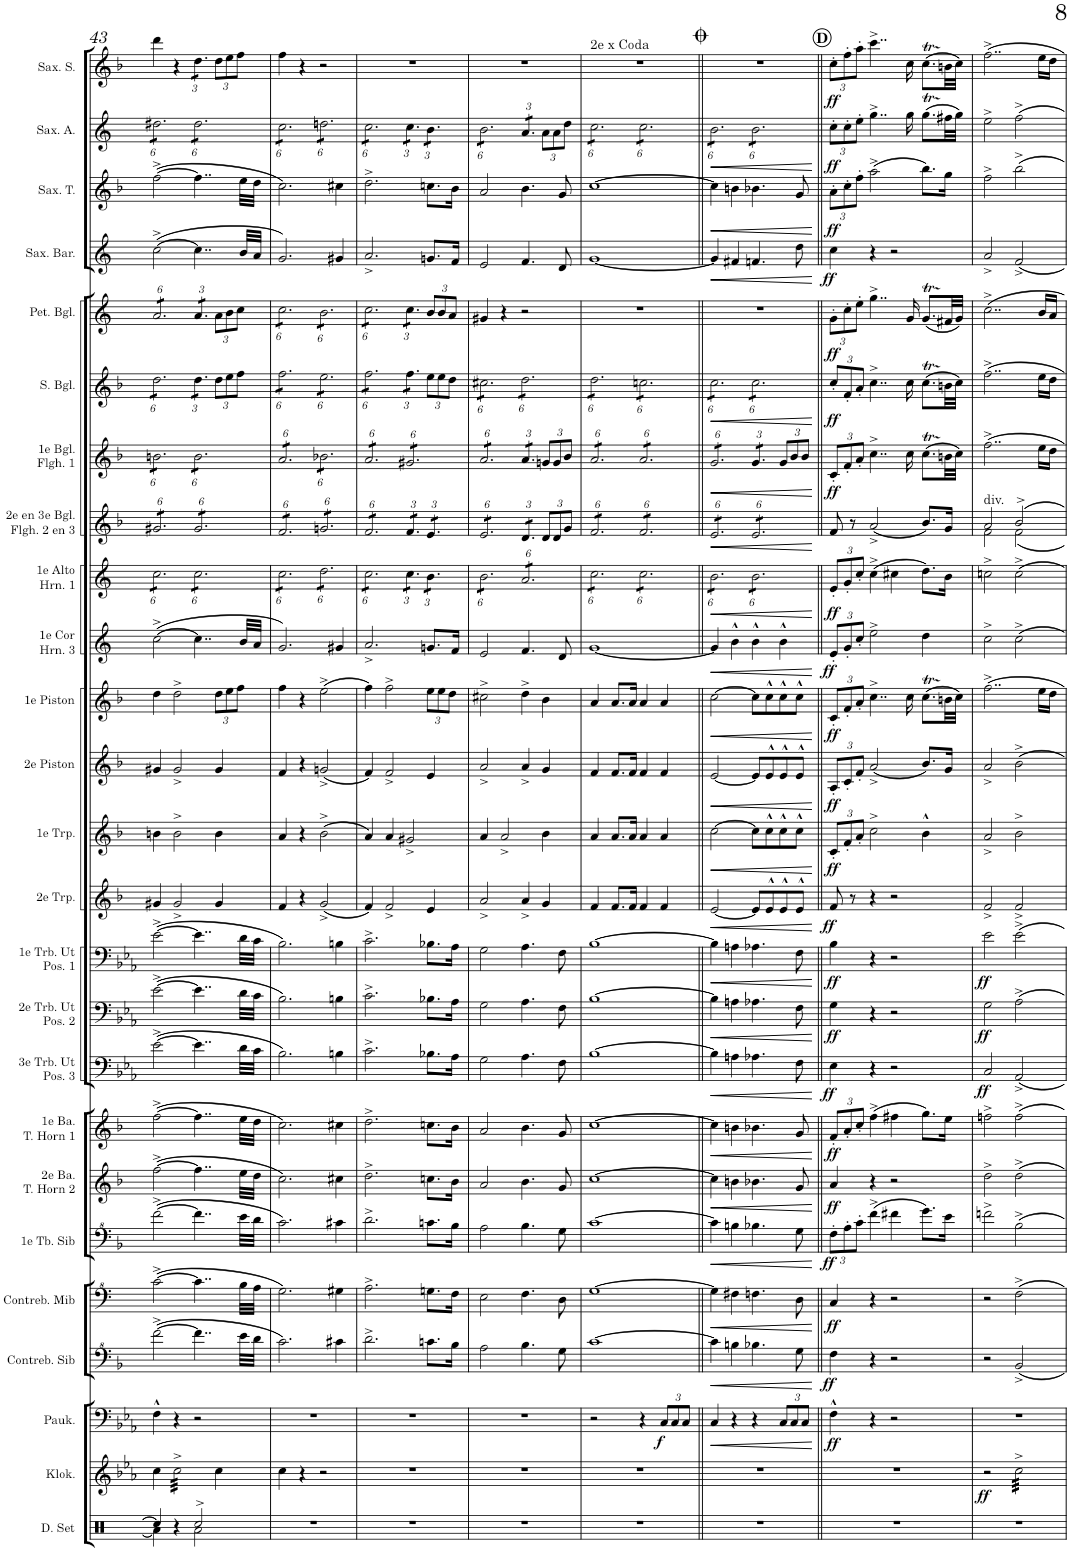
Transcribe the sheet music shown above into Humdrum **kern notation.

**kern	**kern	**dynam	**kern	**dynam	**kern	**dynam	**kern	**dynam	**kern	**dynam	**kern	**dynam	**kern	**dynam	**kern	**dynam	**kern	**dynam	**kern	**dynam	**kern	**dynam	**kern	**dynam	**kern	**dynam	**kern	**dynam	**kern	**dynam	**kern	**dynam	**kern	**dynam	**kern	**dynam	**kern	**dynam	**kern	**dynam	**kern	**dynam	**kern	**dynam	**kern	**dynam	**kern	**dynam
*part25	*part24	*part24	*part23	*part23	*part22	*part22	*part21	*part21	*part20	*part20	*part19	*part19	*part18	*part18	*part17	*part17	*part16	*part16	*part15	*part15	*part14	*part14	*part13	*part13	*part12	*part12	*part11	*part11	*part10	*part10	*part9	*part9	*part8	*part8	*part7	*part7	*part6	*part6	*part5	*part5	*part4	*part4	*part3	*part3	*part2	*part2	*part1	*part1
*staff25	*staff24	*staff24	*staff23	*staff23	*staff22	*staff22	*staff21	*staff21	*staff20	*staff20	*staff19	*staff19	*staff18	*staff18	*staff17	*staff17	*staff16	*staff16	*staff15	*staff15	*staff14	*staff14	*staff13	*staff13	*staff12	*staff12	*staff11	*staff11	*staff10	*staff10	*staff9	*staff9	*staff8	*staff8	*staff7	*staff7	*staff6	*staff6	*staff5	*staff5	*staff4	*staff4	*staff3	*staff3	*staff2	*staff2	*staff1	*staff1
*I"Grote Trom	*I"Tambour	*	*I"Pauken	*	*I"Contrebasse Sib	*	*I"Contrebasse Mib	*	*I"1e Tuba Sib	*	*I"2e Baryton Tenorhorn 2	*	*I"1e Baryton Tenorhorn 1	*	*I"3e Trombone Ut Posaune 3	*	*I"2e Trombone Ut Posaune 2	*	*I"1e Trombone Ut Posaune 1	*	*I"2e Trompet	*	*I"1e Trompet	*	*I"2e Piston	*	*I"1e Piston	*	*I"1e Cor Horn 3	*	*I"1e Alto Horn 1	*	*I"2e en 3e Bugle Flugelhorn 2 en 3	*	*I"1e Bugle Flugelhorn 1	*	*I"Solo Bugle Fanfare	*	*I"Petite Bugle	*	*I"Saxophoon Baryton	*	*I"Saxophoon Tenor	*	*I"Saxophoon Alt	*	*I"Saxophoon Sopraan	*
*	*	*	*I'Pauk.	*	*I'Contreb. Sib	*	*I'Contreb. Mib	*	*I'1e Tb. Sib	*	*I'2e Ba. T. Horn 2	*	*I'1e Ba. T. Horn 1	*	*I'3e Trb. Ut Pos. 3	*	*I'2e Trb. Ut Pos. 2	*	*I'1e Trb. Ut Pos. 1	*	*I'2e Trp.	*	*I'1e Trp.	*	*I'2e Piston	*	*I'1e Piston	*	*I'1e Cor Hrn. 3	*	*I'1e Alto Hrn. 1	*	*I'2e en 3e Bgl. Flgh. 2 en 3	*	*I'1e Bgl. Flgh. 1	*	*I'S. Bgl.	*	*I'Pet. Bgl.	*	*I'Sax. Bar.	*	*I'Sax. T.	*	*I'Sax. A.	*	*I'Sax. S.	*
!!LO:PB:g=z
*clefX	*clefG2	*	*clefF4	*	*clefF^4	*	*clefF^4	*	*clefF^4	*	*clefG2	*	*clefG2	*	*clefF4	*	*clefF4	*	*clefF4	*	*clefG2	*	*clefG2	*	*clefG2	*	*clefG2	*	*clefG2	*	*clefG2	*	*clefG2	*	*clefG2	*	*clefG2	*	*clefG2	*	*clefG2	*	*clefG2	*	*clefG2	*	*clefG2	*
*	*Trd-14c-24	*	*	*	*Trd15c26	*	*Trd12c21	*	*Trd8c14	*	*Trd8c14	*	*Trd8c14	*	*	*	*	*	*	*	*Trd1c2	*	*Trd1c2	*	*Trd1c2	*	*Trd1c2	*	*Trd5c9	*	*Trd5c9	*	*Trd1c2	*	*Trd1c2	*	*Trd1c2	*	*Trd-2c-3	*	*Trd12c21	*	*Trd8c14	*	*Trd5c9	*	*Trd1c2	*
*k[]	*k[b-e-a-]	*	*k[b-e-a-]	*	*k[b-]	*	*k[]	*	*k[b-]	*	*k[b-]	*	*k[b-]	*	*k[b-e-a-]	*	*k[b-e-a-]	*	*k[b-e-a-]	*	*k[b-]	*	*k[b-]	*	*k[b-]	*	*k[b-]	*	*k[]	*	*k[]	*	*k[b-]	*	*k[b-]	*	*k[b-]	*	*k[]	*	*k[]	*	*k[b-]	*	*k[]	*	*k[b-]	*
*M2/2	*M2/2	*	*M2/2	*	*M2/2	*	*M2/2	*	*M2/2	*	*M2/2	*	*M2/2	*	*M2/2	*	*M2/2	*	*M2/2	*	*M2/2	*	*M2/2	*	*M2/2	*	*M2/2	*	*M2/2	*	*M2/2	*	*M2/2	*	*M2/2	*	*M2/2	*	*M2/2	*	*M2/2	*	*M2/2	*	*M2/2	*	*M2/2	*
*met(c|)	*met(c|)	*	*met(c|)	*	*met(c|)	*	*met(c|)	*	*met(c|)	*	*met(c|)	*	*met(c|)	*	*met(c|)	*	*met(c|)	*	*met(c|)	*	*met(c|)	*	*met(c|)	*	*met(c|)	*	*met(c|)	*	*met(c|)	*	*met(c|)	*	*met(c|)	*	*met(c|)	*	*met(c|)	*	*met(c|)	*	*met(c|)	*	*met(c|)	*	*met(c|)	*	*met(c|)	*
=43	=43	=43	=43	=43	=43	=43	=43	=43	=43	=43	=43	=43	=43	=43	=43	=43	=43	=43	=43	=43	=43	=43	=43	=43	=43	=43	=43	=43	=43	=43	=43	=43	=43	=43	=43	=43	=43	=43	=43	=43	=43	=43	=43	=43	=43	=43	=43	=43
*^	*	*	*	*	*	*	*	*	*	*	*	*	*	*	*	*	*	*	*	*	*	*	*	*	*	*	*	*	*	*	*	*	*	*	*	*	*	*	*	*	*	*	*	*	*	*	*	*
*	*	*	*	*	*	*	*	*	*	*	*	*	*	*	*	*	*	*	*	*	*	*	*	*	*	*	*	*	*	*	*	*tremolo	*	*	*	*	*	*	*	*	*	*	*	*	*	*	*	*	*
*	*	*	*	*	*	*	*	*	*	*	*	*	*	*	*	*	*	*	*	*	*	*	*	*	*	*	*	*	*	*	*	*	*	*tremolo	*	*	*	*	*	*	*	*	*	*	*	*	*	*	*
*	*	*	*	*	*	*	*	*	*	*	*	*	*	*	*	*	*	*	*	*	*	*	*	*	*	*	*	*	*	*	*	*	*	*	*	*tremolo	*	*	*	*	*	*	*	*	*	*	*	*	*
*	*	*	*	*	*	*	*	*	*	*	*	*	*	*	*	*	*	*	*	*	*	*	*	*	*	*	*	*	*	*	*	*	*	*	*	*	*	*tremolo	*	*	*	*	*	*	*	*	*	*	*
*	*	*	*	*	*	*	*	*	*	*	*	*	*	*	*	*	*	*	*	*	*	*	*	*	*	*	*	*	*	*	*	*	*	*	*	*	*	*	*	*tremolo	*	*	*	*	*	*	*	*	*
*	*	*	*	*	*	*	*	*	*	*	*	*	*	*	*	*	*	*	*	*	*	*	*	*	*	*	*	*	*	*	*	*	*	*	*	*	*	*	*	*	*	*	*	*	*	*tremolo	*	*	*
4Rcc/]	4Ra\]	4cc\	.	4F^^\	.	([2ff^\	.	([2cc^\	.	([2ff^\	.	([2ff^\	.	([2ff^\	.	([2e-^\	.	([2e-^\	.	([2e-^\	.	4g#X/	.	4bn\	.	4g#X/	.	4dd\	.	([2cc^\	.	12cc\L	.	12g#X/L	.	12bn\L	.	12dd\L	.	12a/L	.	([2cc^\	.	([2ff^\	.	12dd#X\L	.	4ddd\	.
.	.	.	.	.	.	.	.	.	.	.	.	.	.	.	.	.	.	.	.	.	.	.	.	.	.	.	.	.	.	.	.	12cc\	.	12g#X/	.	12bn\	.	12dd\	.	12a/	.	.	.	.	.	12dd#X\	.	.	.
.	.	.	.	.	.	.	.	.	.	.	.	.	.	.	.	.	.	.	.	.	.	.	.	.	.	.	.	.	.	.	.	12cc\	.	12g#X/	.	12bn\	.	12dd\	.	12a/	.	.	.	.	.	12dd#X\	.	.	.
*	*	*tremolo	*	*	*	*	*	*	*	*	*	*	*	*	*	*	*	*	*	*	*	*	*	*	*	*	*	*	*	*	*	*	*	*	*	*	*	*	*	*	*	*	*	*	*	*	*	*	*
4r	4ryy	32cc^\LLL	.	4r	.	.	.	.	.	.	.	.	.	.	.	.	.	.	.	.	.	2g#^/	.	2b^\	.	2g#^/	.	2dd^\	.	.	.	12cc\	.	12g#X/	.	12bn\	.	12dd\	.	12a/	.	.	.	.	.	12dd#X\	.	4r	.
.	.	32cc^\	.	.	.	.	.	.	.	.	.	.	.	.	.	.	.	.	.	.	.	.	.	.	.	.	.	.	.	.	.	.	.	.	.	.	.	.	.	.	.	.	.	.	.	.	.	.	.
.	.	32cc^\	.	.	.	.	.	.	.	.	.	.	.	.	.	.	.	.	.	.	.	.	.	.	.	.	.	.	.	.	.	.	.	.	.	.	.	.	.	.	.	.	.	.	.	.	.	.	.
.	.	.	.	.	.	.	.	.	.	.	.	.	.	.	.	.	.	.	.	.	.	.	.	.	.	.	.	.	.	.	.	12cc\	.	12g#X/	.	12bn\	.	12dd\	.	12a/	.	.	.	.	.	12dd#X\	.	.	.
.	.	32cc^\	.	.	.	.	.	.	.	.	.	.	.	.	.	.	.	.	.	.	.	.	.	.	.	.	.	.	.	.	.	.	.	.	.	.	.	.	.	.	.	.	.	.	.	.	.	.	.
.	.	32cc^\	.	.	.	.	.	.	.	.	.	.	.	.	.	.	.	.	.	.	.	.	.	.	.	.	.	.	.	.	.	.	.	.	.	.	.	.	.	.	.	.	.	.	.	.	.	.	.
.	.	32cc^\	.	.	.	.	.	.	.	.	.	.	.	.	.	.	.	.	.	.	.	.	.	.	.	.	.	.	.	.	.	.	.	.	.	.	.	.	.	.	.	.	.	.	.	.	.	.	.
.	.	.	.	.	.	.	.	.	.	.	.	.	.	.	.	.	.	.	.	.	.	.	.	.	.	.	.	.	.	.	.	12cc\J	.	12g#X/J	.	12bn\J	.	12dd\J	.	12a/J	.	.	.	.	.	12dd#X\J	.	.	.
.	.	32cc^\	.	.	.	.	.	.	.	.	.	.	.	.	.	.	.	.	.	.	.	.	.	.	.	.	.	.	.	.	.	.	.	.	.	.	.	.	.	.	.	.	.	.	.	.	.	.	.
.	.	32cc^\	.	.	.	.	.	.	.	.	.	.	.	.	.	.	.	.	.	.	.	.	.	.	.	.	.	.	.	.	.	.	.	.	.	.	.	.	.	.	.	.	.	.	.	.	.	.	.
*	*	*	*	*	*	*	*	*	*	*	*	*	*	*	*	*	*	*	*	*	*	*	*	*	*	*	*	*	*	*	*	*	*	*	*	*	*	*	*	*	*	*	*	*	*	*	*	*tremolo	*
2Rcc^/	2Ra\	32cc^\	.	2r	.	4..ff\]	.	4..cc\]	.	4..ff\]	.	4..ff\]	.	4..ff\]	.	4..e-\]	.	4..e-\]	.	4..e-\]	.	.	.	.	.	.	.	.	.	4..cc\]	.	12cc\L	.	12g#/L	.	12b\L	.	12dd\L	.	12a/L	.	4..cc\]	.	4..ff\]	.	12dd#\L	.	12dd\L	.
.	.	32cc^\	.	.	.	.	.	.	.	.	.	.	.	.	.	.	.	.	.	.	.	.	.	.	.	.	.	.	.	.	.	.	.	.	.	.	.	.	.	.	.	.	.	.	.	.	.	.	.
.	.	32cc^\	.	.	.	.	.	.	.	.	.	.	.	.	.	.	.	.	.	.	.	.	.	.	.	.	.	.	.	.	.	.	.	.	.	.	.	.	.	.	.	.	.	.	.	.	.	.	.
.	.	.	.	.	.	.	.	.	.	.	.	.	.	.	.	.	.	.	.	.	.	.	.	.	.	.	.	.	.	.	.	12cc\	.	12g#/	.	12b\	.	12dd\	.	12a/	.	.	.	.	.	12dd#\	.	12dd\	.
.	.	32cc^\	.	.	.	.	.	.	.	.	.	.	.	.	.	.	.	.	.	.	.	.	.	.	.	.	.	.	.	.	.	.	.	.	.	.	.	.	.	.	.	.	.	.	.	.	.	.	.
.	.	32cc^\	.	.	.	.	.	.	.	.	.	.	.	.	.	.	.	.	.	.	.	.	.	.	.	.	.	.	.	.	.	.	.	.	.	.	.	.	.	.	.	.	.	.	.	.	.	.	.
.	.	32cc^\	.	.	.	.	.	.	.	.	.	.	.	.	.	.	.	.	.	.	.	.	.	.	.	.	.	.	.	.	.	.	.	.	.	.	.	.	.	.	.	.	.	.	.	.	.	.	.
.	.	.	.	.	.	.	.	.	.	.	.	.	.	.	.	.	.	.	.	.	.	.	.	.	.	.	.	.	.	.	.	12cc\	.	12g#/	.	12b\	.	12dd\J	.	12a/J	.	.	.	.	.	12dd#\	.	12dd\J	.
*	*	*	*	*	*	*	*	*	*	*	*	*	*	*	*	*	*	*	*	*	*	*	*	*	*	*	*	*	*	*	*	*	*	*	*	*	*	*	*	*	*	*	*	*	*	*	*	*Xtremolo	*
*	*	*	*	*	*	*	*	*	*	*	*	*	*	*	*	*	*	*	*	*	*	*	*	*	*	*	*	*	*	*	*	*	*	*	*	*	*	*	*	*Xtremolo	*	*	*	*	*	*	*	*	*
*	*	*	*	*	*	*	*	*	*	*	*	*	*	*	*	*	*	*	*	*	*	*	*	*	*	*	*	*	*	*	*	*	*	*	*	*	*	*Xtremolo	*	*	*	*	*	*	*	*	*	*	*
.	.	32cc^\	.	.	.	.	.	.	.	.	.	.	.	.	.	.	.	.	.	.	.	.	.	.	.	.	.	.	.	.	.	.	.	.	.	.	.	.	.	.	.	.	.	.	.	.	.	.	.
.	.	32cc^\JJJ	.	.	.	.	.	.	.	.	.	.	.	.	.	.	.	.	.	.	.	.	.	.	.	.	.	.	.	.	.	.	.	.	.	.	.	.	.	.	.	.	.	.	.	.	.	.	.
*	*	*Xtremolo	*	*	*	*	*	*	*	*	*	*	*	*	*	*	*	*	*	*	*	*	*	*	*	*	*	*	*	*	*	*	*	*	*	*	*	*	*	*	*	*	*	*	*	*	*	*	*
*	*	*	*	*	*	*	*	*	*	*	*	*	*	*	*	*	*	*	*	*	*	*	*	*	*	*	*	*Xbrackettup	*	*	*	*	*	*	*	*	*	*Xbrackettup	*	*Xbrackettup	*	*	*	*	*	*	*	*Xbrackettup	*
.	.	4cc\	.	.	.	.	.	.	.	.	.	.	.	.	.	.	.	.	.	.	.	4g#/	.	4b\	.	4g#/	.	12dd\L	.	.	.	12cc\	.	12g#/	.	12b\	.	12dd\L	.	12a\L	.	.	.	.	.	12dd#\	.	12dd\L	.
.	.	.	.	.	.	.	.	.	.	.	.	.	.	.	.	.	.	.	.	.	.	.	.	.	.	.	.	12ee\	.	.	.	12cc\	.	12g#/	.	12b\	.	12ee\	.	12b\	.	.	.	.	.	12dd#\	.	12ee\	.
.	.	.	.	.	.	.	.	.	.	.	.	.	.	.	.	.	.	.	.	.	.	.	.	.	.	.	.	12ff\J	.	.	.	12cc\J	.	12g#/J	.	12b\J	.	12ff\J	.	12cc\J	.	.	.	.	.	12dd#\J	.	12ff\J	.
.	.	.	.	.	.	32ee\LLL	.	32b\LLL	.	32ee\LLL	.	32ee\LLL	.	32ee\LLL	.	32d\LLL	.	32d\LLL	.	32d\LLL	.	.	.	.	.	.	.	.	.	32b/LLL	.	.	.	.	.	.	.	.	.	.	.	32b/LLL	.	32ee\LLL	.	.	.	.	.
.	.	.	.	.	.	32dd\JJJ	.	32a\JJJ	.	32dd\JJJ	.	32dd\JJJ	.	32dd\JJJ	.	32c\JJJ	.	32c\JJJ	.	32c\JJJ	.	.	.	.	.	.	.	.	.	32a/JJJ	.	.	.	.	.	.	.	.	.	.	.	32a/JJJ	.	32dd\JJJ	.	.	.	.	.
*v	*v	*	*	*	*	*	*	*	*	*	*	*	*	*	*	*	*	*	*	*	*	*	*	*	*	*	*	*	*	*	*	*	*	*	*	*	*	*	*	*	*	*	*	*	*	*	*	*	*
=44	=44	=44	=44	=44	=44	=44	=44	=44	=44	=44	=44	=44	=44	=44	=44	=44	=44	=44	=44	=44	=44	=44	=44	=44	=44	=44	=44	=44	=44	=44	=44	=44	=44	=44	=44	=44	=44	=44	=44	=44	=44	=44	=44	=44	=44	=44	=44	=44
*	*	*	*	*	*	*	*	*	*	*	*	*	*	*	*	*	*	*	*	*	*	*	*	*	*	*	*	*	*	*	*	*	*	*	*	*	*tremolo	*	*	*	*	*	*	*	*	*	*	*
*	*	*	*	*	*	*	*	*	*	*	*	*	*	*	*	*	*	*	*	*	*	*	*	*	*	*	*	*	*	*	*	*	*	*	*	*	*	*	*tremolo	*	*	*	*	*	*	*	*	*
1r	4cc\	.	1r	.	2.cc\)	.	2.g\)	.	2.cc\)	.	2.cc\)	.	2.cc\)	.	2.B-\)	.	2.B-\)	.	2.B-\)	.	4f/	.	4a/	.	4f/	.	4ff\	.	2.g/)	.	12cc\L	.	12f/L	.	12a/L	.	12ff\L	.	12cc\L	.	2.g/)	.	2.cc\)	.	12cc\L	.	4ff\	.
.	.	.	.	.	.	.	.	.	.	.	.	.	.	.	.	.	.	.	.	.	.	.	.	.	.	.	.	.	.	.	12cc\	.	12f/	.	12a/	.	12ff\	.	12cc\	.	.	.	.	.	12cc\	.	.	.
.	.	.	.	.	.	.	.	.	.	.	.	.	.	.	.	.	.	.	.	.	.	.	.	.	.	.	.	.	.	.	12cc\	.	12f/	.	12a/	.	12ff\	.	12cc\	.	.	.	.	.	12cc\	.	.	.
.	4r	.	.	.	.	.	.	.	.	.	.	.	.	.	.	.	.	.	.	.	4r	.	4r	.	4r	.	4r	.	.	.	12cc\	.	12f/	.	12a/	.	12ff\	.	12cc\	.	.	.	.	.	12cc\	.	4r	.
.	.	.	.	.	.	.	.	.	.	.	.	.	.	.	.	.	.	.	.	.	.	.	.	.	.	.	.	.	.	.	12cc\	.	12f/	.	12a/	.	12ff\	.	12cc\	.	.	.	.	.	12cc\	.	.	.
.	.	.	.	.	.	.	.	.	.	.	.	.	.	.	.	.	.	.	.	.	.	.	.	.	.	.	.	.	.	.	12cc\J	.	12f/J	.	12a/J	.	12ff\J	.	12cc\J	.	.	.	.	.	12cc\J	.	.	.
.	2r	.	.	.	.	.	.	.	.	.	.	.	.	.	.	.	.	.	.	.	(2g^/	.	(2b-^\	.	(2gn^/	.	(2ee^\	.	.	.	12dd\L	.	12gn/L	.	12b-X\L	.	12ee\L	.	12b\L	.	.	.	.	.	12ddn\L	.	2r	.
.	.	.	.	.	.	.	.	.	.	.	.	.	.	.	.	.	.	.	.	.	.	.	.	.	.	.	.	.	.	.	12dd\	.	12gn/	.	12b-X\	.	12ee\	.	12b\	.	.	.	.	.	12ddn\	.	.	.
.	.	.	.	.	.	.	.	.	.	.	.	.	.	.	.	.	.	.	.	.	.	.	.	.	.	.	.	.	.	.	12dd\	.	12gn/	.	12b-X\	.	12ee\	.	12b\	.	.	.	.	.	12ddn\	.	.	.
.	.	.	.	.	4cc#X\	.	4g#X\	.	4cc#X\	.	4cc#X\	.	4cc#X\	.	4Bn\	.	4Bn\	.	4Bn\	.	.	.	.	.	.	.	.	.	4g#X/	.	12dd\	.	12gn/	.	12b-X\	.	12ee\	.	12b\	.	4g#X/	.	4cc#X\	.	12ddn\	.	.	.
.	.	.	.	.	.	.	.	.	.	.	.	.	.	.	.	.	.	.	.	.	.	.	.	.	.	.	.	.	.	.	12dd\	.	12gn/	.	12b-X\	.	12ee\	.	12b\	.	.	.	.	.	12ddn\	.	.	.
.	.	.	.	.	.	.	.	.	.	.	.	.	.	.	.	.	.	.	.	.	.	.	.	.	.	.	.	.	.	.	12dd\J	.	12gn/J	.	12b-X\J	.	12ee\J	.	12b\J	.	.	.	.	.	12ddn\J	.	.	.
=45	=45	=45	=45	=45	=45	=45	=45	=45	=45	=45	=45	=45	=45	=45	=45	=45	=45	=45	=45	=45	=45	=45	=45	=45	=45	=45	=45	=45	=45	=45	=45	=45	=45	=45	=45	=45	=45	=45	=45	=45	=45	=45	=45	=45	=45	=45	=45	=45
1r	1r	.	1r	.	2.dd^\	.	2.a^\	.	2.dd^\	.	2.dd^\	.	2.dd^\	.	2.c^\	.	2.c^\	.	2.c^\	.	4f/)	.	4a/)	.	4f/)	.	4ff\)	.	2.a^/	.	12cc\L	.	12f/L	.	12a/L	.	12ff\L	.	12cc\L	.	2.a^/	.	2.dd^\	.	12cc\L	.	1r	.
.	.	.	.	.	.	.	.	.	.	.	.	.	.	.	.	.	.	.	.	.	.	.	.	.	.	.	.	.	.	.	12cc\	.	12f/	.	12a/	.	12ff\	.	12cc\	.	.	.	.	.	12cc\	.	.	.
.	.	.	.	.	.	.	.	.	.	.	.	.	.	.	.	.	.	.	.	.	.	.	.	.	.	.	.	.	.	.	12cc\	.	12f/	.	12a/	.	12ff\	.	12cc\	.	.	.	.	.	12cc\	.	.	.
.	.	.	.	.	.	.	.	.	.	.	.	.	.	.	.	.	.	.	.	.	2f^/	.	4a/	.	2f^/	.	2ff^\	.	.	.	12cc\	.	12f/	.	12a/	.	12ff\	.	12cc\	.	.	.	.	.	12cc\	.	.	.
.	.	.	.	.	.	.	.	.	.	.	.	.	.	.	.	.	.	.	.	.	.	.	.	.	.	.	.	.	.	.	12cc\	.	12f/	.	12a/	.	12ff\	.	12cc\	.	.	.	.	.	12cc\	.	.	.
.	.	.	.	.	.	.	.	.	.	.	.	.	.	.	.	.	.	.	.	.	.	.	.	.	.	.	.	.	.	.	12cc\J	.	12f/J	.	12a/J	.	12ff\J	.	12cc\J	.	.	.	.	.	12cc\J	.	.	.
.	.	.	.	.	.	.	.	.	.	.	.	.	.	.	.	.	.	.	.	.	.	.	2g#X^/	.	.	.	.	.	.	.	12cc\L	.	12f/L	.	12g#X/L	.	12ff\L	.	12cc\L	.	.	.	.	.	12cc\L	.	.	.
.	.	.	.	.	.	.	.	.	.	.	.	.	.	.	.	.	.	.	.	.	.	.	.	.	.	.	.	.	.	.	12cc\	.	12f/	.	12g#X/	.	12ff\	.	12cc\	.	.	.	.	.	12cc\	.	.	.
.	.	.	.	.	.	.	.	.	.	.	.	.	.	.	.	.	.	.	.	.	.	.	.	.	.	.	.	.	.	.	12cc\J	.	12f/J	.	12g#X/	.	12ff\J	.	12cc\J	.	.	.	.	.	12cc\J	.	.	.
*	*	*	*	*	*	*	*	*	*	*	*	*	*	*	*	*	*	*	*	*	*	*	*	*	*	*	*	*	*	*	*	*	*	*	*	*	*	*	*Xtremolo	*	*	*	*	*	*	*	*	*
*	*	*	*	*	*	*	*	*	*	*	*	*	*	*	*	*	*	*	*	*	*	*	*	*	*	*	*	*	*	*	*	*	*	*	*	*	*Xtremolo	*	*	*	*	*	*	*	*	*	*	*
.	.	.	.	.	8.ccn\L	.	8.gn\L	.	8.ccn\L	.	8.ccn\L	.	8.ccn\L	.	8.B-X\L	.	8.B-X\L	.	8.B-X\L	.	4e/	.	.	.	4e/	.	12ee\L	.	8.gn/L	.	12b\L	.	12e/L	.	12g#X/	.	12ee\L	.	12b/L	.	8.gn/L	.	8.ccn\L	.	12b\L	.	.	.
.	.	.	.	.	.	.	.	.	.	.	.	.	.	.	.	.	.	.	.	.	.	.	.	.	.	.	12ee\	.	.	.	12b\	.	12e/	.	12g#X/	.	12ee\	.	12b/	.	.	.	.	.	12b\	.	.	.
.	.	.	.	.	.	.	.	.	.	.	.	.	.	.	.	.	.	.	.	.	.	.	.	.	.	.	12dd\J	.	.	.	12b\J	.	12e/J	.	12g#X/J	.	12dd\J	.	12a/J	.	.	.	.	.	12b\J	.	.	.
.	.	.	.	.	16b-\Jk	.	16f\Jk	.	16b-\Jk	.	16b-\Jk	.	16b-\Jk	.	16A-\Jk	.	16A-\Jk	.	16A-\Jk	.	.	.	.	.	.	.	.	.	16f/Jk	.	.	.	.	.	.	.	.	.	.	.	16f/Jk	.	16b-\Jk	.	.	.	.	.
=46	=46	=46	=46	=46	=46	=46	=46	=46	=46	=46	=46	=46	=46	=46	=46	=46	=46	=46	=46	=46	=46	=46	=46	=46	=46	=46	=46	=46	=46	=46	=46	=46	=46	=46	=46	=46	=46	=46	=46	=46	=46	=46	=46	=46	=46	=46	=46	=46
*	*	*	*	*	*	*	*	*	*	*	*	*	*	*	*	*	*	*	*	*	*	*	*	*	*	*	*	*	*	*	*	*	*	*	*	*	*tremolo	*	*	*	*	*	*	*	*	*	*	*
1r	1r	.	1r	.	2a\	.	2e\	.	2a\	.	2a/	.	2a/	.	2G\	.	2G\	.	2G\	.	2a^/	.	4a/	.	2a^/	.	2cc#X^\	.	2e/	.	12b\L	.	12e/L	.	12a/L	.	12cc#X\L	.	4g#X/	.	2e/	.	2a/	.	12b\L	.	1r	.
.	.	.	.	.	.	.	.	.	.	.	.	.	.	.	.	.	.	.	.	.	.	.	.	.	.	.	.	.	.	.	12b\	.	12e/	.	12a/	.	12cc#X\	.	.	.	.	.	.	.	12b\	.	.	.
.	.	.	.	.	.	.	.	.	.	.	.	.	.	.	.	.	.	.	.	.	.	.	.	.	.	.	.	.	.	.	12b\	.	12e/	.	12a/	.	12cc#X\	.	.	.	.	.	.	.	12b\	.	.	.
.	.	.	.	.	.	.	.	.	.	.	.	.	.	.	.	.	.	.	.	.	.	.	2a^/	.	.	.	.	.	.	.	12b\	.	12e/	.	12a/	.	12cc#X\	.	4r	.	.	.	.	.	12b\	.	.	.
.	.	.	.	.	.	.	.	.	.	.	.	.	.	.	.	.	.	.	.	.	.	.	.	.	.	.	.	.	.	.	12b\	.	12e/	.	12a/	.	12cc#X\	.	.	.	.	.	.	.	12b\	.	.	.
.	.	.	.	.	.	.	.	.	.	.	.	.	.	.	.	.	.	.	.	.	.	.	.	.	.	.	.	.	.	.	12b\J	.	12e/J	.	12a/J	.	12cc#X\J	.	.	.	.	.	.	.	12b\J	.	.	.
.	.	.	.	.	4.b-\	.	4.f\	.	4.b-\	.	4.b-\	.	4.b-\	.	4.A-\	.	4.A-\	.	4.A-\	.	4a^/	.	.	.	4a^/	.	4dd^\	.	4.f/	.	12a/L	.	12d/L	.	12a/L	.	12dd\L	.	2r	.	4.f/	.	4.b-\	.	12a/L	.	.	.
.	.	.	.	.	.	.	.	.	.	.	.	.	.	.	.	.	.	.	.	.	.	.	.	.	.	.	.	.	.	.	12a/	.	12d/	.	12a/	.	12dd\	.	.	.	.	.	.	.	12a/	.	.	.
.	.	.	.	.	.	.	.	.	.	.	.	.	.	.	.	.	.	.	.	.	.	.	.	.	.	.	.	.	.	.	12a/	.	12d/J	.	12a/J	.	12dd\	.	.	.	.	.	.	.	12a/J	.	.	.
*	*	*	*	*	*	*	*	*	*	*	*	*	*	*	*	*	*	*	*	*	*	*	*	*	*	*	*	*	*	*	*	*	*	*	*	*	*	*	*	*	*	*	*	*	*Xtremolo	*	*	*
*	*	*	*	*	*	*	*	*	*	*	*	*	*	*	*	*	*	*	*	*	*	*	*	*	*	*	*	*	*	*	*	*	*	*	*Xtremolo	*	*	*	*	*	*	*	*	*	*	*	*	*
*	*	*	*	*	*	*	*	*	*	*	*	*	*	*	*	*	*	*	*	*	*	*	*	*	*	*	*	*	*	*	*	*	*Xtremolo	*	*	*	*	*	*	*	*	*	*	*	*	*	*	*
*	*	*	*	*	*	*	*	*	*	*	*	*	*	*	*	*	*	*	*	*	*	*	*	*	*	*	*	*	*	*	*	*	*Xbrackettup	*	*Xbrackettup	*	*	*	*	*	*	*	*	*	*Xbrackettup	*	*	*
.	.	.	.	.	.	.	.	.	.	.	.	.	.	.	.	.	.	.	.	.	4g/	.	4b-\	.	4g/	.	4b-\	.	.	.	12a/	.	12d/L	.	12gn/L	.	12dd\	.	.	.	.	.	.	.	12a\L	.	.	.
.	.	.	.	.	.	.	.	.	.	.	.	.	.	.	.	.	.	.	.	.	.	.	.	.	.	.	.	.	.	.	12a/	.	12d/	.	12g/	.	12dd\	.	.	.	.	.	.	.	12a\	.	.	.
.	.	.	.	.	8g\	.	8d\	.	8g\	.	8g/	.	8g/	.	8F\	.	8F\	.	8F\	.	.	.	.	.	.	.	.	.	8d/	.	.	.	.	.	.	.	.	.	.	.	8d/	.	8g/	.	.	.	.	.
.	.	.	.	.	.	.	.	.	.	.	.	.	.	.	.	.	.	.	.	.	.	.	.	.	.	.	.	.	.	.	12a/J	.	12g/J	.	12b-/J	.	12dd\J	.	.	.	.	.	.	.	12dd\J	.	.	.
=47	=47	=47	=47	=47	=47	=47	=47	=47	=47	=47	=47	=47	=47	=47	=47	=47	=47	=47	=47	=47	=47	=47	=47	=47	=47	=47	=47	=47	=47	=47	=47	=47	=47	=47	=47	=47	=47	=47	=47	=47	=47	=47	=47	=47	=47	=47	=47	=47
!	!	!	!	!	!	!	!	!	!	!	!	!	!	!	!	!	!	!	!	!	!	!	!	!	!	!	!	!	!	!	!	!	!	!	!	!	!	!	!	!	!	!	!	!	!	!	!LO:TX:a:t=2e x Coda	!
*	*	*	*	*	*	*	*	*	*	*	*	*	*	*	*	*	*	*	*	*	*	*	*	*	*	*	*	*	*	*	*	*	*tremolo	*	*	*	*	*	*	*	*	*	*	*	*	*	*	*
*	*	*	*	*	*	*	*	*	*	*	*	*	*	*	*	*	*	*	*	*	*	*	*	*	*	*	*	*	*	*	*	*	*	*	*tremolo	*	*	*	*	*	*	*	*	*	*	*	*	*
*	*	*	*	*	*	*	*	*	*	*	*	*	*	*	*	*	*	*	*	*	*	*	*	*	*	*	*	*	*	*	*	*	*	*	*	*	*	*	*	*	*	*	*	*	*tremolo	*	*	*
1r	1r	.	2r	.	[1cc	.	[1g	.	[1cc	.	[1cc	.	[1cc	.	[1B-	.	[1B-	.	[1B-	.	4f/	.	4a/	.	4f/	.	4a/	.	[1g	.	12cc\L	.	12f/L	.	12a/L	.	12dd\L	.	1r	.	[1g	.	[1cc	.	12cc\L	.	1r	.
.	.	.	.	.	.	.	.	.	.	.	.	.	.	.	.	.	.	.	.	.	.	.	.	.	.	.	.	.	.	.	12cc\	.	12f/	.	12a/	.	12dd\	.	.	.	.	.	.	.	12cc\	.	.	.
.	.	.	.	.	.	.	.	.	.	.	.	.	.	.	.	.	.	.	.	.	.	.	.	.	.	.	.	.	.	.	12cc\	.	12f/	.	12a/	.	12dd\	.	.	.	.	.	.	.	12cc\	.	.	.
.	.	.	.	.	.	.	.	.	.	.	.	.	.	.	.	.	.	.	.	.	8.f/L	.	8.a/L	.	8.f/L	.	8.a/L	.	.	.	12cc\	.	12f/	.	12a/	.	12dd\	.	.	.	.	.	.	.	12cc\	.	.	.
.	.	.	.	.	.	.	.	.	.	.	.	.	.	.	.	.	.	.	.	.	.	.	.	.	.	.	.	.	.	.	12cc\	.	12f/	.	12a/	.	12dd\	.	.	.	.	.	.	.	12cc\	.	.	.
.	.	.	.	.	.	.	.	.	.	.	.	.	.	.	.	.	.	.	.	.	.	.	.	.	.	.	.	.	.	.	12cc\J	.	12f/J	.	12a/J	.	12dd\J	.	.	.	.	.	.	.	12cc\J	.	.	.
.	.	.	.	.	.	.	.	.	.	.	.	.	.	.	.	.	.	.	.	.	16f/Jk	.	16a/Jk	.	16f/Jk	.	16a/Jk	.	.	.	.	.	.	.	.	.	.	.	.	.	.	.	.	.	.	.	.	.
.	.	.	4r	.	.	.	.	.	.	.	.	.	.	.	.	.	.	.	.	.	4f/	.	4a/	.	4f/	.	4a/	.	.	.	12cc\L	.	12f/L	.	12a/L	.	12ccn\L	.	.	.	.	.	.	.	12cc\L	.	.	.
.	.	.	.	.	.	.	.	.	.	.	.	.	.	.	.	.	.	.	.	.	.	.	.	.	.	.	.	.	.	.	12cc\	.	12f/	.	12a/	.	12ccn\	.	.	.	.	.	.	.	12cc\	.	.	.
.	.	.	.	.	.	.	.	.	.	.	.	.	.	.	.	.	.	.	.	.	.	.	.	.	.	.	.	.	.	.	12cc\	.	12f/	.	12a/	.	12ccn\	.	.	.	.	.	.	.	12cc\	.	.	.
*	*	*	*Xbrackettup	*	*	*	*	*	*	*	*	*	*	*	*	*	*	*	*	*	*	*	*	*	*	*	*	*	*	*	*	*	*	*	*	*	*	*	*	*	*	*	*	*	*	*	*	*
!	!	!	!	!LO:DY:b	!	!	!	!	!	!	!	!	!	!	!	!	!	!	!	!	!	!	!	!	!	!	!	!	!	!	!	!	!	!	!	!	!	!	!	!	!	!	!	!	!	!	!	!
.	.	.	12C/L	f	.	.	.	.	.	.	.	.	.	.	.	.	.	.	.	.	4f/	.	4a/	.	4f/	.	4a/	.	.	.	12cc\	.	12f/	.	12a/	.	12ccn\	.	.	.	.	.	.	.	12cc\	.	.	.
.	.	.	12C/	.	.	.	.	.	.	.	.	.	.	.	.	.	.	.	.	.	.	.	.	.	.	.	.	.	.	.	12cc\	.	12f/	.	12a/	.	12ccn\	.	.	.	.	.	.	.	12cc\	.	.	.
.	.	.	12C/J	.	.	.	.	.	.	.	.	.	.	.	.	.	.	.	.	.	.	.	.	.	.	.	.	.	.	.	12cc\J	.	12f/J	.	12a/J	.	12ccn\J	.	.	.	.	.	.	.	12cc\J	.	.	.
=48||	=48||	=48||	=48||	=48||	=48||	=48||	=48||	=48||	=48||	=48||	=48||	=48||	=48||	=48||	=48||	=48||	=48||	=48||	=48||	=48||	=48||	=48||	=48||	=48||	=48||	=48||	=48||	=48||	=48||	=48||	=48||	=48||	=48||	=48||	=48||	=48||	=48||	=48||	=48||	=48||	=48||	=48||	=48||	=48||	=48||	=48||	=48||	=48||
!	!	!	!	!LO:HP:b	!	!LO:HP:b	!	!LO:HP:b	!	!LO:HP:b	!	!LO:HP:b	!	!LO:HP:b	!	!LO:HP:b	!	!LO:HP:b	!	!LO:HP:b	!	!LO:HP:b	!	!LO:HP:b	!	!LO:HP:b	!	!LO:HP:b	!	!LO:HP:b	!	!LO:HP:b	!	!LO:HP:b	!	!LO:HP:b	!	!LO:HP:b	!	!	!	!LO:HP:b	!	!LO:HP:b	!	!LO:HP:b	!	!
1r	1r	.	4C/	<	4cc\]	<	4g\]	<	4cc\]	<	4cc\]	<	4cc\]	<	4B-\]	<	4B-\]	<	4B-\]	<	[2e/	<	[2cc\	<	[2e/	<	[2cc\	<	4g/]	<	12b\L	<	12e/L	<	12g/L	<	12cc\L	<	1r	.	4g/]	<	4cc\]	<	12b\L	<	1r	.
.	.	.	.	.	.	.	.	.	.	.	.	.	.	.	.	.	.	.	.	.	.	.	.	.	.	.	.	.	.	.	12b\	.	12e/	.	12g/	.	12cc\	.	.	.	.	.	.	.	12b\	.	.	.
.	.	.	.	.	.	.	.	.	.	.	.	.	.	.	.	.	.	.	.	.	.	.	.	.	.	.	.	.	.	.	12b\	.	12e/	.	12g/	.	12cc\	.	.	.	.	.	.	.	12b\	.	.	.
.	.	.	4r	.	4bn\	.	4f#X\	.	4bn\	.	4bn\	.	4bn\	.	4An\	.	4An\	.	4An\	.	.	.	.	.	.	.	.	.	4b^^\	.	12b\	.	12e/	.	12g/	.	12cc\	.	.	.	4f#X/	.	4bn\	.	12b\	.	.	.
.	.	.	.	.	.	.	.	.	.	.	.	.	.	.	.	.	.	.	.	.	.	.	.	.	.	.	.	.	.	.	12b\	.	12e/	.	12g/	.	12cc\	.	.	.	.	.	.	.	12b\	.	.	.
.	.	.	.	.	.	.	.	.	.	.	.	.	.	.	.	.	.	.	.	.	.	.	.	.	.	.	.	.	.	.	12b\J	.	12e/J	.	12g/J	.	12cc\J	.	.	.	.	.	.	.	12b\J	.	.	.
.	.	.	4r	.	4.b-X\	.	4.fn\	.	4.b-X\	.	4.b-X\	.	4.b-X\	.	4.A-X\	.	4.A-X\	.	4.A-X\	.	8e/L]	.	8cc\L]	.	8e/L]	.	8cc\L]	.	4b^^\	.	12b\L	.	12e/L	.	12g/L	.	12cc\L	.	.	.	4.fn/	.	4.b-X\	.	12b\L	.	.	.
.	.	.	.	.	.	.	.	.	.	.	.	.	.	.	.	.	.	.	.	.	.	.	.	.	.	.	.	.	.	.	12b\	.	12e/	.	12g/	.	12cc\	.	.	.	.	.	.	.	12b\	.	.	.
.	.	.	.	.	.	.	.	.	.	.	.	.	.	.	.	.	.	.	.	.	8e^^/	.	8cc^^\	.	8e^^/	.	8cc^^\	.	.	.	.	.	.	.	.	.	.	.	.	.	.	.	.	.	.	.	.	.
.	.	.	.	.	.	.	.	.	.	.	.	.	.	.	.	.	.	.	.	.	.	.	.	.	.	.	.	.	.	.	12b\	.	12e/	.	12g/J	.	12cc\	.	.	.	.	.	.	.	12b\	.	.	.
*	*	*	*	*	*	*	*	*	*	*	*	*	*	*	*	*	*	*	*	*	*	*	*	*	*	*	*	*	*	*	*	*	*	*	*Xtremolo	*	*	*	*	*	*	*	*	*	*	*	*	*
.	.	.	12C/L	.	.	.	.	.	.	.	.	.	.	.	.	.	.	.	.	.	8e^^/	.	8cc^^\	.	8e^^/	.	8cc^^\	.	4b^^\	.	12b\	.	12e/	.	12g/L	.	12cc\	.	.	.	.	.	.	.	12b\	.	.	.
.	.	.	12C/	.	.	.	.	.	.	.	.	.	.	.	.	.	.	.	.	.	.	.	.	.	.	.	.	.	.	.	12b\	.	12e/	.	12b-/	.	12cc\	.	.	.	.	.	.	.	12b\	.	.	.
.	.	.	.	.	8g\	.	8d\	.	8g\	.	8g/	.	8g/	.	8F\	.	8F\	.	8F\	.	8e^^/J	.	8cc^^\J	.	8e^^/J	.	8cc^^\J	.	.	.	.	.	.	.	.	.	.	.	.	.	8dd\	.	8g/	.	.	.	.	.
.	.	.	12C/J	.	.	.	.	.	.	.	.	.	.	.	.	.	.	.	.	.	.	.	.	.	.	.	.	.	.	.	12b\J	.	12e/J	.	12b-/J	.	12cc\J	.	.	.	.	.	.	.	12b\J	.	.	.
*	*	*	*	*	*	*	*	*	*	*	*	*	*	*	*	*	*	*	*	*	*	*	*	*	*	*	*	*	*	*	*	*	*	*	*	*	*	*	*	*	*	*	*	*	*Xtremolo	*	*	*
*	*	*	*	*	*	*	*	*	*	*	*	*	*	*	*	*	*	*	*	*	*	*	*	*	*	*	*	*	*	*	*	*	*	*	*	*	*Xtremolo	*	*	*	*	*	*	*	*	*	*	*
*	*	*	*	*	*	*	*	*	*	*	*	*	*	*	*	*	*	*	*	*	*	*	*	*	*	*	*	*	*	*	*	*	*Xtremolo	*	*	*	*	*	*	*	*	*	*	*	*	*	*	*
*	*	*	*	*	*	*	*	*	*	*	*	*	*	*	*	*	*	*	*	*	*	*	*	*	*	*	*	*	*	*	*Xtremolo	*	*	*	*	*	*	*	*	*	*	*	*	*	*	*	*	*
.	.	.	.	[	.	[	.	[	.	[	.	[	.	[	.	[	.	[	.	[	.	[	.	[	.	[	.	[	.	[	.	[	.	[	.	[	.	[	.	.	.	[	.	[	.	[	.	.
!!LO:REH:place=s1:a:B:cj:enc=circle:fs=12:t=D
=49||	=49||	=49||	=49||	=49||	=49||	=49||	=49||	=49||	=49||	=49||	=49||	=49||	=49||	=49||	=49||	=49||	=49||	=49||	=49||	=49||	=49||	=49||	=49||	=49||	=49||	=49||	=49||	=49||	=49||	=49||	=49||	=49||	=49||	=49||	=49||	=49||	=49||	=49||	=49||	=49||	=49||	=49||	=49||	=49||	=49||	=49||	=49||	=49||
*	*	*	*	*	*	*	*	*	*Xbrackettup	*	*	*	*Xbrackettup	*	*	*	*	*	*	*	*	*	*Xbrackettup	*	*Xbrackettup	*	*	*	*Xbrackettup	*	*Xbrackettup	*	*	*	*	*	*	*	*	*	*	*	*Xbrackettup	*	*	*	*	*
!	!	!	!	!LO:DY:b	!	!LO:DY:b	!	!LO:DY:b	!	!LO:DY:b	!	!LO:DY:b	!	!LO:DY:b	!	!LO:DY:b	!	!LO:DY:b	!	!LO:DY:b	!	!LO:DY:b	!	!LO:DY:b	!	!LO:DY:b	!	!LO:DY:b	!	!LO:DY:b	!	!LO:DY:b	!	!	!	!LO:DY:b	!	!LO:DY:b	!	!LO:DY:b	!	!LO:DY:b	!	!LO:DY:b	!	!LO:DY:b	!	!LO:DY:b
1r	1r	.	4F^^\	ff	4f\	ff	4c/	ff	12f'\L	ff	4a/	ff	12f'/L	ff	4E-\	ff	4G\	ff	4B-\	ff	8f/	ff	12c'/L	ff	12A'/L	ff	12c'/L	ff	12e'/L	ff	12e'/L	ff	8f/	.	12c'/L	ff	12cc'/L	ff	12g'\L	ff	4cc\	ff	12a'\L	ff	12cc'\L	ff	12cc'\L	ff
.	.	.	.	.	.	.	.	.	12a'\	.	.	.	12a'/	.	.	.	.	.	.	.	.	.	12f'/	.	12c'/	.	12f'/	.	12g'/	.	12g'/	.	.	.	12f'/	.	12f'/	.	12cc'\	.	.	.	12cc'\	.	12cc'\	.	12ff'\	.
.	.	.	.	.	.	.	.	.	.	.	.	.	.	.	.	.	.	.	.	.	8r	.	.	.	.	.	.	.	.	.	.	.	8r	.	.	.	.	.	.	.	.	.	.	.	.	.	.	.
.	.	.	.	.	.	.	.	.	12cc'\J	.	.	.	12cc'/J	.	.	.	.	.	.	.	.	.	12a'/J	.	12f'/J	.	12a'/J	.	12cc'/J	.	12cc'/J	.	.	.	12a'/J	.	12a'/J	.	12ee'\J	.	.	.	12ff'\J	.	12ee'\J	.	12aa'\J	.
.	.	.	4r	.	4r	.	4r	.	(4ff^\	.	4r	.	(4ff^\	.	4r	.	4r	.	4r	.	4r	.	2cc^\	.	(2a^/	.	4..cc^\	.	2ee^\	.	(4cc^\	.	(2a^/	.	4..cc^\	.	4..cc^\	.	4..gg^\	.	4r	.	(2aa^\	.	4..gg^\	.	4..ccc^\	.
.	.	.	2r	.	2r	.	2r	.	4ff#X\	.	2r	.	4ff#X\	.	2r	.	2r	.	2r	.	2r	.	.	.	.	.	.	.	.	.	4cc#X\	.	.	.	.	.	.	.	.	.	2r	.	.	.	.	.	.	.
.	.	.	.	.	.	.	.	.	.	.	.	.	.	.	.	.	.	.	.	.	.	.	.	.	.	.	16cc\	.	.	.	.	.	.	.	16cc\	.	16cc\	.	16g/	.	.	.	.	.	16gg\	.	16cc\	.
.	.	.	.	.	.	.	.	.	8.gg\L)	.	.	.	8.gg\L)	.	.	.	.	.	.	.	.	.	4b-^^\	.	8.b-/L)	.	(8.ccT\L	.	4dd\	.	8.dd\L)	.	8.b-/L)	.	(8.ccT\L	.	(8.ccT\L	.	(8.gT/L	.	.	.	8.bb-\L)	.	(8.ggT\L	.	(8.ccT\L	.
.	.	.	.	.	.	.	.	.	16ee\Jk	.	.	.	16ee\Jk	.	.	.	.	.	.	.	.	.	.	.	16g/Jk	.	32bn\LL	.	.	.	16b\Jk	.	16g/Jk	.	32bn\LL	.	32bn\LL	.	32f#X/LL	.	.	.	16gg\Jk	.	32ff#X\LL	.	32bn\LL	.
.	.	.	.	.	.	.	.	.	.	.	.	.	.	.	.	.	.	.	.	.	.	.	.	.	.	.	32cc\JJJ)	.	.	.	.	.	.	.	32cc\JJJ)	.	32cc\JJJ)	.	32g/JJJ)	.	.	.	.	.	32gg\JJJ)	.	32cc\JJJ)	.
=50	=50	=50	=50	=50	=50	=50	=50	=50	=50	=50	=50	=50	=50	=50	=50	=50	=50	=50	=50	=50	=50	=50	=50	=50	=50	=50	=50	=50	=50	=50	=50	=50	=50	=50	=50	=50	=50	=50	=50	=50	=50	=50	=50	=50	=50	=50	=50	=50
*	*	*	*	*	*	*	*	*	*	*	*	*	*	*	*	*	*	*	*	*	*	*	*	*	*	*	*	*	*	*	*	*	*^	*	*	*	*	*	*	*	*	*	*	*	*	*	*	*
!	!	!	!	!	!	!	!	!	!	!	!	!	!	!	!	!	!	!	!	!	!	!	!	!	!	!	!	!	!	!	!	!	!LO:TX:a:t=div.	!	!	!	!	!	!	!	!	!	!	!	!	!	!	!	!
!	!	!LO:DY:b	!	!	!	!	!	!	!	!	!	!	!	!	!	!LO:DY:b	!	!LO:DY:b	!	!LO:DY:b	!	!	!	!	!	!	!	!	!	!	!	!	!	!	!	!	!	!	!	!	!	!	!	!	!	!	!	!	!
1r	2r	ff	1r	.	2r	.	2r	.	2ffn^\	.	2dd^\	.	2ffn^\	.	2C/	ff	2G\	ff	2e-\	ff	2f^/	.	2a^/	.	2a^/	.	2..ff^\	.	2cc^\	.	2ccn^\	.	2a/	2f\	.	2..ff^\	.	2..ff^\	.	2..cc^\	.	2a^/	.	2ff^\	.	2ee^\	.	2..ff^\	.
*	*tremolo	*	*	*	*	*	*	*	*	*	*	*	*	*	*	*	*	*	*	*	*	*	*	*	*	*	*	*	*	*	*	*	*	*	*	*	*	*	*	*	*	*	*	*	*	*	*	*	*
.	32cc^\LLL	.	.	.	2B-^/	.	2f^\	.	2b-^\	.	2dd^\	.	2ff^\	.	2AA-^/	.	2A-^\	.	2e-^\	.	2f^/	.	2b-^\	.	2b-^\	.	.	.	2cc^\	.	2cc^\	.	2b-^/	2f\	.	.	.	.	.	.	.	2f^/	.	2bb-^\	.	2ff^\	.	.	.
.	32cc^\	.	.	.	.	.	.	.	.	.	.	.	.	.	.	.	.	.	.	.	.	.	.	.	.	.	.	.	.	.	.	.	.	.	.	.	.	.	.	.	.	.	.	.	.	.	.	.	.
.	32cc^\	.	.	.	.	.	.	.	.	.	.	.	.	.	.	.	.	.	.	.	.	.	.	.	.	.	.	.	.	.	.	.	.	.	.	.	.	.	.	.	.	.	.	.	.	.	.	.	.
.	32cc^\	.	.	.	.	.	.	.	.	.	.	.	.	.	.	.	.	.	.	.	.	.	.	.	.	.	.	.	.	.	.	.	.	.	.	.	.	.	.	.	.	.	.	.	.	.	.	.	.
.	32cc^\	.	.	.	.	.	.	.	.	.	.	.	.	.	.	.	.	.	.	.	.	.	.	.	.	.	.	.	.	.	.	.	.	.	.	.	.	.	.	.	.	.	.	.	.	.	.	.	.
.	32cc^\	.	.	.	.	.	.	.	.	.	.	.	.	.	.	.	.	.	.	.	.	.	.	.	.	.	.	.	.	.	.	.	.	.	.	.	.	.	.	.	.	.	.	.	.	.	.	.	.
.	32cc^\	.	.	.	.	.	.	.	.	.	.	.	.	.	.	.	.	.	.	.	.	.	.	.	.	.	.	.	.	.	.	.	.	.	.	.	.	.	.	.	.	.	.	.	.	.	.	.	.
.	32cc^\	.	.	.	.	.	.	.	.	.	.	.	.	.	.	.	.	.	.	.	.	.	.	.	.	.	.	.	.	.	.	.	.	.	.	.	.	.	.	.	.	.	.	.	.	.	.	.	.
.	32cc^\	.	.	.	.	.	.	.	.	.	.	.	.	.	.	.	.	.	.	.	.	.	.	.	.	.	.	.	.	.	.	.	.	.	.	.	.	.	.	.	.	.	.	.	.	.	.	.	.
.	32cc^\	.	.	.	.	.	.	.	.	.	.	.	.	.	.	.	.	.	.	.	.	.	.	.	.	.	.	.	.	.	.	.	.	.	.	.	.	.	.	.	.	.	.	.	.	.	.	.	.
.	32cc^\	.	.	.	.	.	.	.	.	.	.	.	.	.	.	.	.	.	.	.	.	.	.	.	.	.	.	.	.	.	.	.	.	.	.	.	.	.	.	.	.	.	.	.	.	.	.	.	.
.	32cc^\	.	.	.	.	.	.	.	.	.	.	.	.	.	.	.	.	.	.	.	.	.	.	.	.	.	.	.	.	.	.	.	.	.	.	.	.	.	.	.	.	.	.	.	.	.	.	.	.
.	32cc^\	.	.	.	.	.	.	.	.	.	.	.	.	.	.	.	.	.	.	.	.	.	.	.	.	.	16ee\LL	.	.	.	.	.	.	.	.	16ee\LL	.	16ee\LL	.	16b/LL	.	.	.	.	.	.	.	16ee\LL	.
.	32cc^\	.	.	.	.	.	.	.	.	.	.	.	.	.	.	.	.	.	.	.	.	.	.	.	.	.	.	.	.	.	.	.	.	.	.	.	.	.	.	.	.	.	.	.	.	.	.	.	.
.	32cc^\	.	.	.	.	.	.	.	.	.	.	.	.	.	.	.	.	.	.	.	.	.	.	.	.	.	16dd\JJ	.	.	.	.	.	.	.	.	16dd\JJ	.	16dd\JJ	.	16a/JJ	.	.	.	.	.	.	.	16dd\JJ	.
.	32cc^\JJJ	.	.	.	.	.	.	.	.	.	.	.	.	.	.	.	.	.	.	.	.	.	.	.	.	.	.	.	.	.	.	.	.	.	.	.	.	.	.	.	.	.	.	.	.	.	.	.	.
*	*Xtremolo	*	*	*	*	*	*	*	*	*	*	*	*	*	*	*	*	*	*	*	*	*	*	*	*	*	*	*	*	*	*	*	*	*	*	*	*	*	*	*	*	*	*	*	*	*	*	*	*
*	*	*	*	*	*	*	*	*	*	*	*	*	*	*	*	*	*	*	*	*	*	*	*	*	*	*	*	*	*	*	*	*	*v	*v	*	*	*	*	*	*	*	*	*	*	*	*	*	*	*
=	=	=	=	=	=	=	=	=	=	=	=	=	=	=	=	=	=	=	=	=	=	=	=	=	=	=	=	=	=	=	=	=	=	=	=	=	=	=	=	=	=	=	=	=	=	=	=	=
*-	*-	*-	*-	*-	*-	*-	*-	*-	*-	*-	*-	*-	*-	*-	*-	*-	*-	*-	*-	*-	*-	*-	*-	*-	*-	*-	*-	*-	*-	*-	*-	*-	*-	*-	*-	*-	*-	*-	*-	*-	*-	*-	*-	*-	*-	*-	*-	*-
